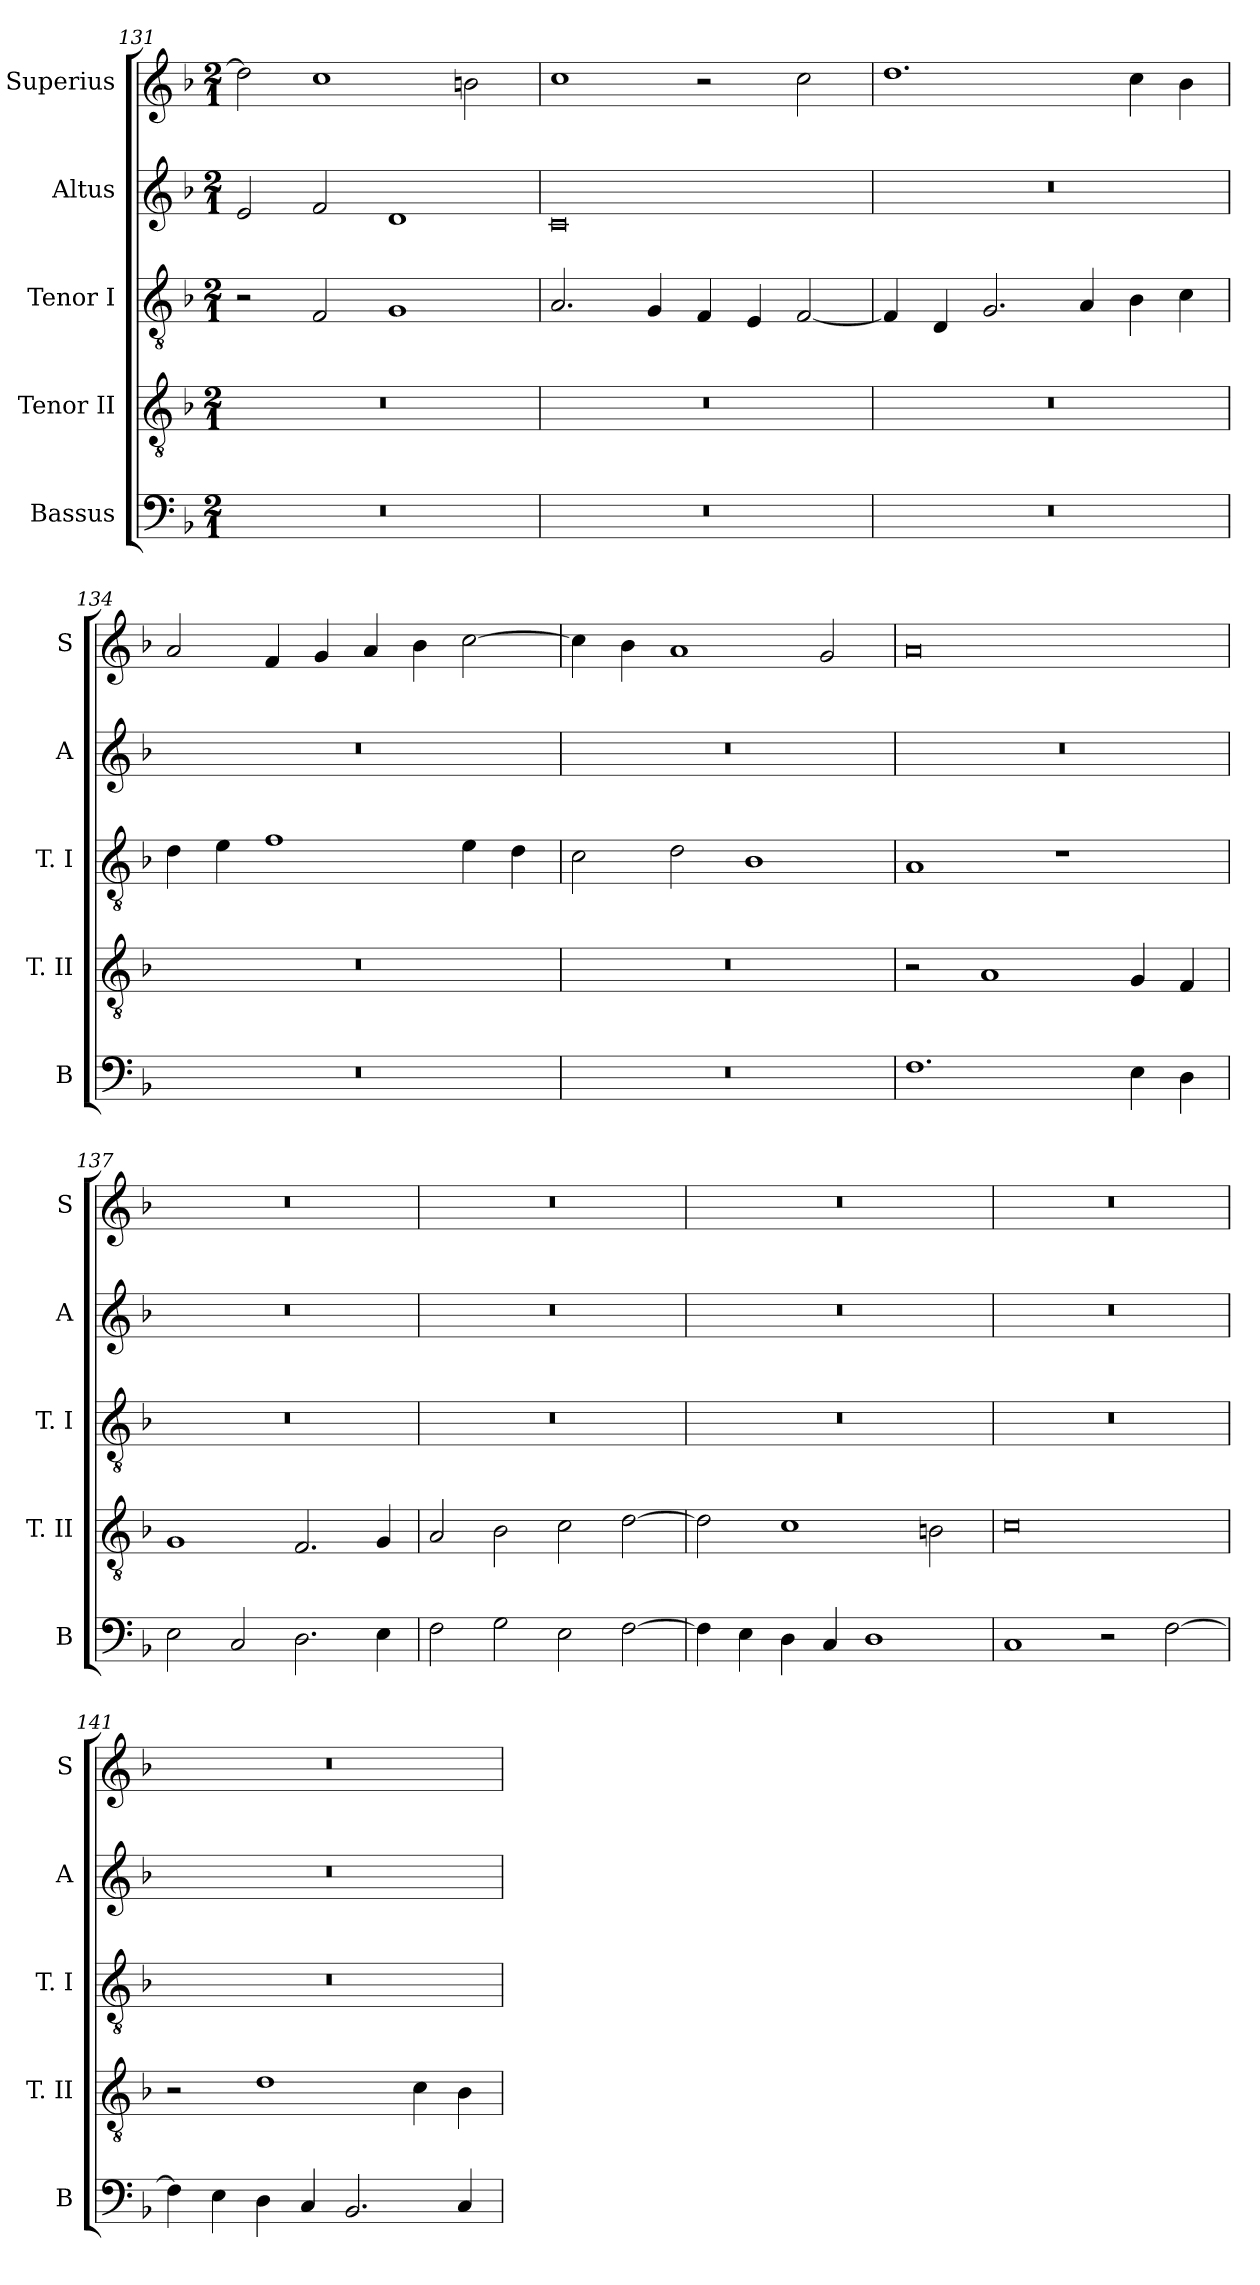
**kern	**kern	**kern	**kern	**kern
*part5	*part4	*part3	*part2	*part1
*staff5	*staff4	*staff3	*staff2	*staff1
*I"Bassus	*I"Tenor II	*I"Tenor I	*I"Altus	*I"Superius
*I'B	*I'T. II	*I'T. I	*I'A	*I'S
*clefF4	*clefGv2	*clefGv2	*clefG2	*clefG2
*k[b-]	*k[b-]	*k[b-]	*k[b-]	*k[b-]
*F:	*F:	*F:	*F:	*F:
*M2/1	*M2/1	*M2/1	*M2/1	*M2/1
=131	=131	=131	=131	=131
0r	0r	2r	2e	2dd]
.	.	2F	2f	1cc
.	.	1G	1d	.
.	.	.	.	2bn
=132	=132	=132	=132	=132
0r	0r	2.A	0c	1cc
.	.	4G	.	.
.	.	4F	.	2r
.	.	4E	.	.
.	.	[2F	.	2cc
=133	=133	=133	=133	=133
0r	0r	4F]	0r	1.dd
.	.	4D	.	.
.	.	2.G	.	.
.	.	4A	.	.
.	.	4B-	.	4cc
.	.	4c	.	4b-
=134	=134	=134	=134	=134
0r	0r	4d	0r	2a
.	.	4e	.	.
.	.	1f	.	4f
.	.	.	.	4g
.	.	.	.	4a
.	.	.	.	4b-
.	.	4e	.	[2cc
.	.	4d	.	.
=135	=135	=135	=135	=135
0r	0r	2c	0r	4cc]
.	.	.	.	4b-
.	.	2d	.	1a
.	.	1B-	.	.
.	.	.	.	2g
=136	=136	=136	=136	=136
1.F	2r	1A	0r	0a
.	1A	.	.	.
.	.	1r	.	.
4E	4G	.	.	.
4D	4F	.	.	.
=137	=137	=137	=137	=137
2E	1G	0r	0r	0r
2C	.	.	.	.
2.D	2.F	.	.	.
4E	4G	.	.	.
=138	=138	=138	=138	=138
2F	2A	0r	0r	0r
2G	2B-	.	.	.
2E	2c	.	.	.
[2F	[2d	.	.	.
=139	=139	=139	=139	=139
4F]	2d]	0r	0r	0r
4E	.	.	.	.
4D	1c	.	.	.
4C	.	.	.	.
1D	.	.	.	.
.	2Bn	.	.	.
=140	=140	=140	=140	=140
1C	0c	0r	0r	0r
2r	.	.	.	.
[2F	.	.	.	.
=141	=141	=141	=141	=141
4F]	2r	0r	0r	0r
4E	.	.	.	.
4D	1d	.	.	.
4C	.	.	.	.
2.BB-	.	.	.	.
.	4c	.	.	.
4C	4B-	.	.	.
=	=	=	=	=
*-	*-	*-	*-	*-
